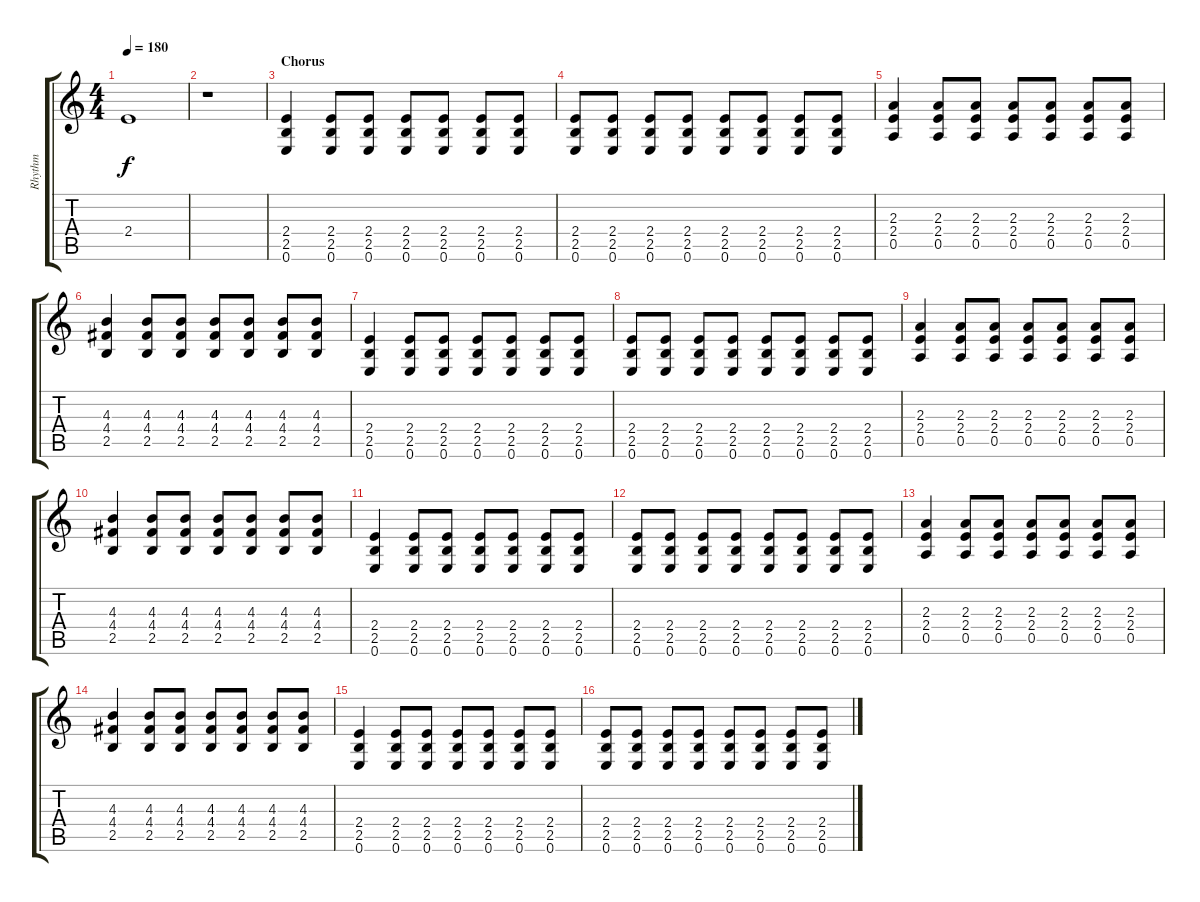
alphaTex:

\track ("Rhythm" "Rhythm") {instrument overdrivenguitar}
\staff {score tabs}
\tuning (E4 B3 G3 D3 A2 E2) {hide}
\ts (4 4)
\tempo 180
\clef g2
\ks c
2.4{t}.1{dy f} |
r.1 |
\section ("" "Chorus")
(2.4 2.5 0.6).4 (2.4 2.5 0.6).8 (2.4 2.5 0.6).8 (2.4 2.5 0.6).8 (2.4 2.5 0.6).8 (2.4 2.5 0.6).8 (2.4 2.5 0.6).8 |
(2.4 2.5 0.6).8 (2.4 2.5 0.6).8 (2.4 2.5 0.6).8 (2.4 2.5 0.6).8 (2.4 2.5 0.6).8 (2.4 2.5 0.6).8 (2.4 2.5 0.6).8 (2.4 2.5 0.6).8 |
(2.3 2.4 0.5).4 (2.3 2.4 0.5).8 (2.3 2.4 0.5).8 (2.3 2.4 0.5).8 (2.3 2.4 0.5).8 (2.3 2.4 0.5).8 (2.3 2.4 0.5).8 |
(4.3 4.4 2.5).4 (4.3 4.4 2.5).8 (4.3 4.4 2.5).8 (4.3 4.4 2.5).8 (4.3 4.4 2.5).8 (4.3 4.4 2.5).8 (4.3 4.4 2.5).8 |
(2.4 2.5 0.6).4 (2.4 2.5 0.6).8 (2.4 2.5 0.6).8 (2.4 2.5 0.6).8 (2.4 2.5 0.6).8 (2.4 2.5 0.6).8 (2.4 2.5 0.6).8 |
(2.4 2.5 0.6).8 (2.4 2.5 0.6).8 (2.4 2.5 0.6).8 (2.4 2.5 0.6).8 (2.4 2.5 0.6).8 (2.4 2.5 0.6).8 (2.4 2.5 0.6).8 (2.4 2.5 0.6).8 |
(2.3 2.4 0.5).4 (2.3 2.4 0.5).8 (2.3 2.4 0.5).8 (2.3 2.4 0.5).8 (2.3 2.4 0.5).8 (2.3 2.4 0.5).8 (2.3 2.4 0.5).8 |
(4.3 4.4 2.5).4 (4.3 4.4 2.5).8 (4.3 4.4 2.5).8 (4.3 4.4 2.5).8 (4.3 4.4 2.5).8 (4.3 4.4 2.5).8 (4.3 4.4 2.5).8 |
(2.4 2.5 0.6).4 (2.4 2.5 0.6).8 (2.4 2.5 0.6).8 (2.4 2.5 0.6).8 (2.4 2.5 0.6).8 (2.4 2.5 0.6).8 (2.4 2.5 0.6).8 |
(2.4 2.5 0.6).8 (2.4 2.5 0.6).8 (2.4 2.5 0.6).8 (2.4 2.5 0.6).8 (2.4 2.5 0.6).8 (2.4 2.5 0.6).8 (2.4 2.5 0.6).8 (2.4 2.5 0.6).8 |
(2.3 2.4 0.5).4 (2.3 2.4 0.5).8 (2.3 2.4 0.5).8 (2.3 2.4 0.5).8 (2.3 2.4 0.5).8 (2.3 2.4 0.5).8 (2.3 2.4 0.5).8 |
(4.3 4.4 2.5).4 (4.3 4.4 2.5).8 (4.3 4.4 2.5).8 (4.3 4.4 2.5).8 (4.3 4.4 2.5).8 (4.3 4.4 2.5).8 (4.3 4.4 2.5).8 |
(2.4 2.5 0.6).4 (2.4 2.5 0.6).8 (2.4 2.5 0.6).8 (2.4 2.5 0.6).8 (2.4 2.5 0.6).8 (2.4 2.5 0.6).8 (2.4 2.5 0.6).8 |
(2.4 2.5 0.6).8 (2.4 2.5 0.6).8 (2.4 2.5 0.6).8 (2.4 2.5 0.6).8 (2.4 2.5 0.6).8 (2.4 2.5 0.6).8 (2.4 2.5 0.6).8 (2.4 2.5 0.6).8
